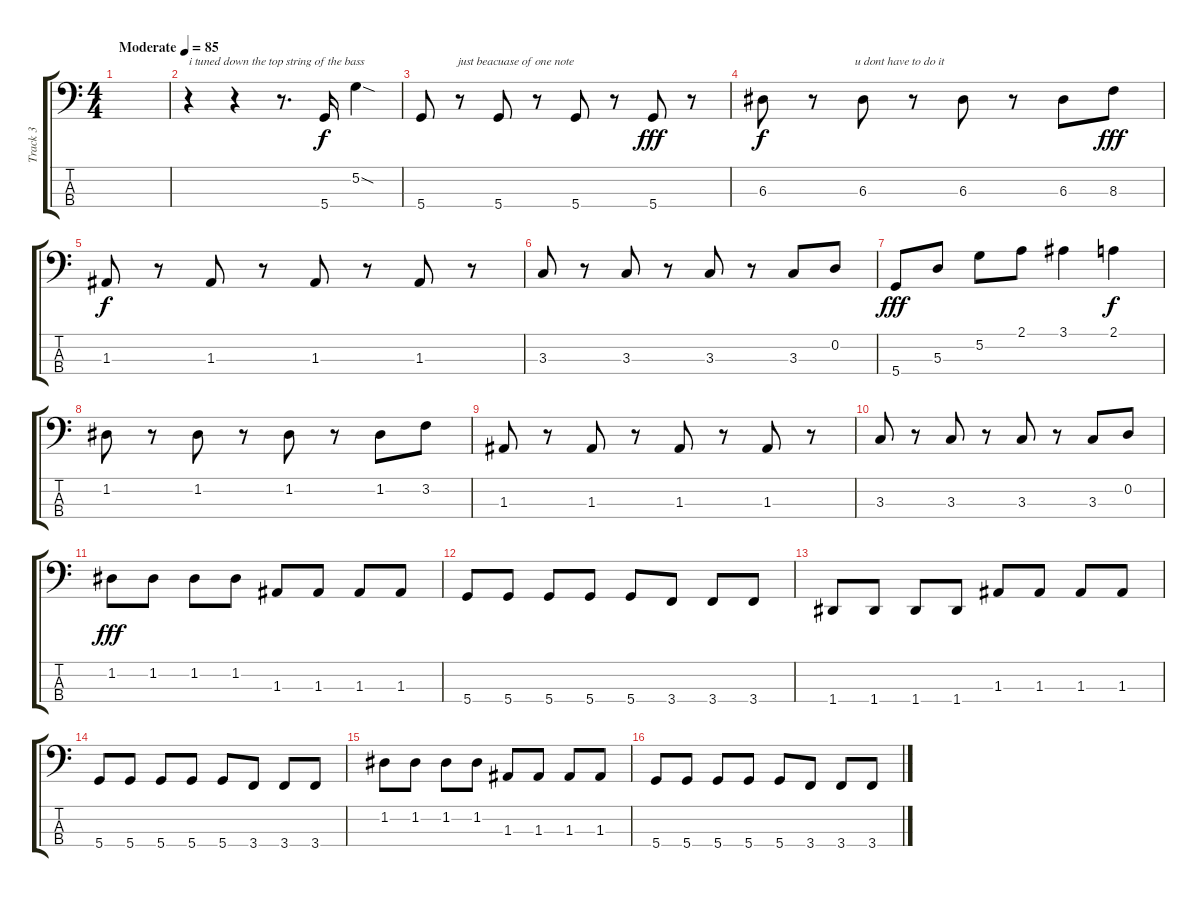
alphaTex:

\track ("Track 3" "Track 3") {instrument electricbasspick}
\staff {score tabs}
\tuning (G2 D2 A1 D1) {hide}
\ts (4 4)
\tempo (85 "Moderate")
\clef f4
\ks c
|
r.4{txt "i tuned down the top string of the bass "} r.4 r.8{d} 5.4.16 5.2{sod}.4 |
5.4.8{txt "            just beacuase of one note" dy f} r.8 5.4.8 r.8 5.4.8 r.8 5.4.8{dy fff} r.8 |
6.3.8{dy f} r.8{txt "              u dont have to do it"} 6.3.8 r.8 6.3.8 r.8 6.3.8 8.3.8{dy fff} |
1.3.8{dy f} r.8 1.3.8 r.8 1.3.8 r.8 1.3.8 r.8 |
3.3.8 r.8 3.3.8 r.8 3.3.8 r.8 3.3.8 0.2.8 |
5.4.8{dy fff} 5.3.8 5.2.8 2.1.8 3.1.4 2.1.4{dy f} |
1.2.8 r.8 1.2.8 r.8 1.2.8 r.8 1.2.8 3.2.8 |
1.3.8 r.8 1.3.8 r.8 1.3.8 r.8 1.3.8 r.8 |
3.3.8 r.8 3.3.8 r.8 3.3.8 r.8 3.3.8 0.2.8 |
1.2.8{dy fff} 1.2.8 1.2.8 1.2.8 1.3.8 1.3.8 1.3.8 1.3.8 |
5.4.8 5.4.8 5.4.8 5.4.8 5.4.8 3.4.8 3.4.8 3.4.8 |
1.4.8 1.4.8 1.4.8 1.4.8 1.3.8 1.3.8 1.3.8 1.3.8 |
5.4.8 5.4.8 5.4.8 5.4.8 5.4.8 3.4.8 3.4.8 3.4.8 |
1.2.8 1.2.8 1.2.8 1.2.8 1.3.8 1.3.8 1.3.8 1.3.8 |
5.4.8 5.4.8 5.4.8 5.4.8 5.4.8 3.4.8 3.4.8 3.4.8
